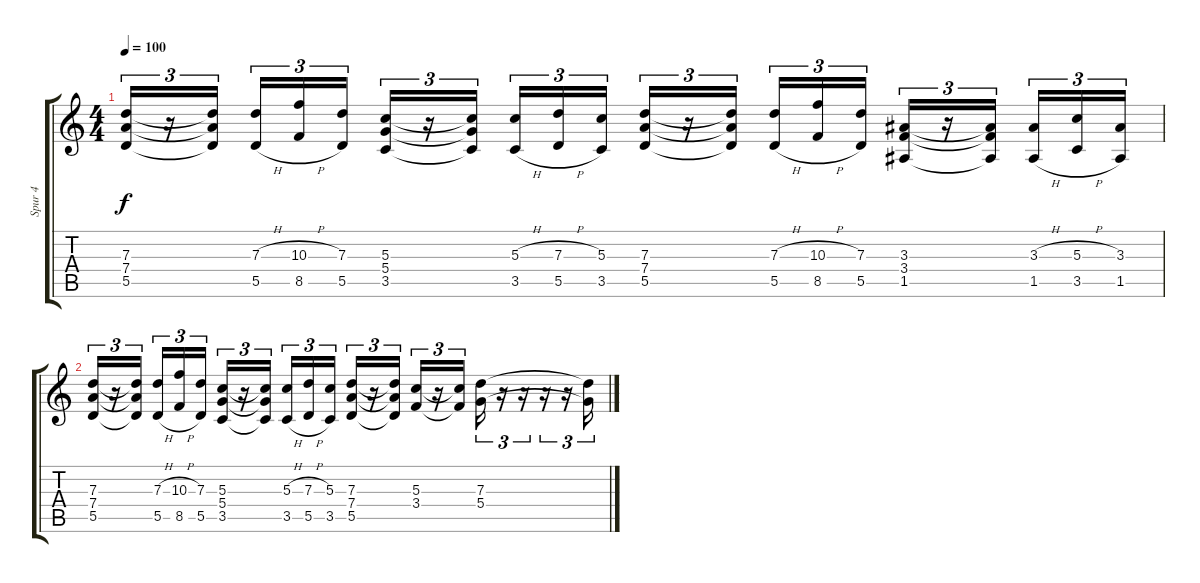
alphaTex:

\track ("Spur 4" "Spur 4") {instrument distortionguitar}
\staff {score tabs}
\tuning (E4 B3 G3 D3 A2 E2) {hide}
\ts (4 4)
\tempo 100
\clef g2
\ks c
(7.3 7.4 5.5).16{tu (3 2) dy f} r.16{tu (3 2)} (7.3{t} 7.4{t} 5.5{t}).16{tu (3 2) beam splitsecondary} (7.3{h} 5.5{h}).16{tu (3 2)} (10.3{h} 8.5{h}).16{tu (3 2)} (7.3 5.5).16{tu (3 2)} (5.3 5.4 3.5).16{tu (3 2)} r.16{tu (3 2)} (5.3{t} 5.4{t} 3.5{t}).16{tu (3 2) beam splitsecondary} (5.3{h} 3.5{h}).16{tu (3 2)} (7.3{h} 5.5{h}).16{tu (3 2)} (5.3 3.5).16{tu (3 2)} (7.3 7.4 5.5).16{tu (3 2)} r.16{tu (3 2)} (7.3{t} 7.4{t} 5.5{t}).16{tu (3 2) beam splitsecondary} (7.3{h} 5.5{h}).16{tu (3 2)} (10.3{h} 8.5{h}).16{tu (3 2)} (7.3 5.5).16{tu (3 2)} (3.3 3.4 1.5).16{tu (3 2)} r.16{tu (3 2)} (3.3{t} 3.4{t} 1.5{t}).16{tu (3 2) beam splitsecondary} (3.3{h} 1.5{h}).16{tu (3 2)} (5.3{h} 3.5{h}).16{tu (3 2)} (3.3 1.5).16{tu (3 2)} |
(7.3 7.4 5.5).16{tu (3 2)} r.16{tu (3 2)} (7.3{t} 7.4{t} 5.5{t}).16{tu (3 2) beam splitsecondary} (7.3{h} 5.5{h}).16{tu (3 2)} (10.3{h} 8.5{h}).16{tu (3 2)} (7.3 5.5).16{tu (3 2)} (5.3 5.4 3.5).16{tu (3 2)} r.16{tu (3 2)} (5.3{t} 5.4{t} 3.5{t}).16{tu (3 2) beam splitsecondary} (5.3{h} 3.5{h}).16{tu (3 2)} (7.3{h} 5.5{h}).16{tu (3 2)} (5.3 3.5).16{tu (3 2)} (7.3 7.4 5.5).16{tu (3 2)} r.16{tu (3 2)} (7.3{t} 7.4{t} 5.5{t}).16{tu (3 2)} (5.3 3.4).16{tu (3 2)} r.16{tu (3 2)} (5.3{t} 3.4{t}).16{tu (3 2)} (7.3 5.4).16{tu (3 2)} r.16{tu (3 2)} r.16{tu (3 2)} r.16{tu (3 2)} r.16{tu (3 2)} (7.3{t} 5.4{t}).16{tu (3 2)}
